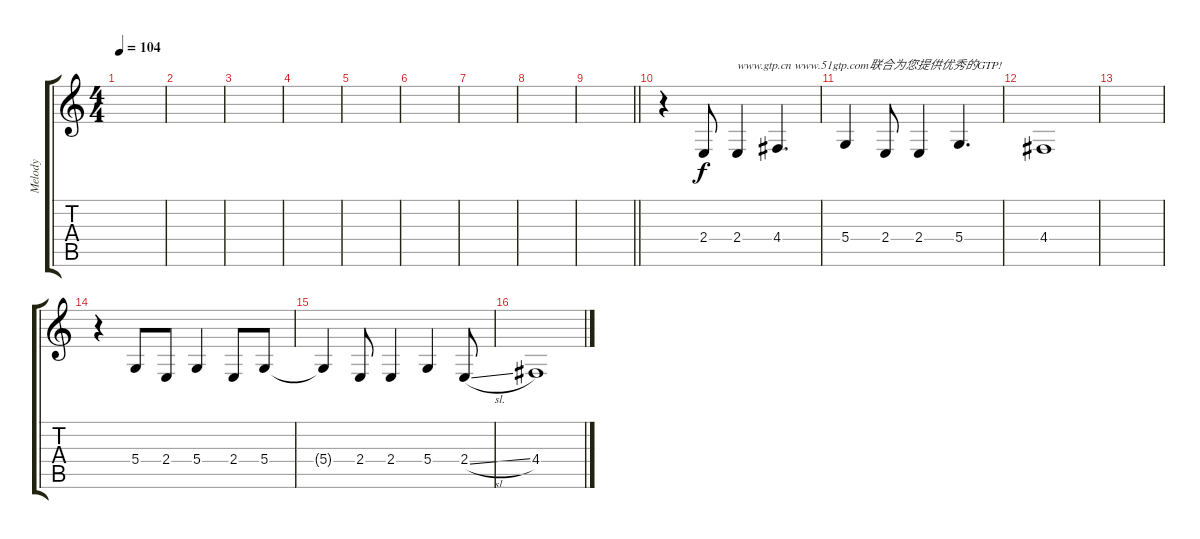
\track ("Melody" "Melody") {instrument altosax}
\staff {score tabs}
\tuning (E4 B3 G3 D3 A2 E2) {hide}
\ts (4 4)
\tempo 104
\clef g2
\ks c
|
|
|
|
|
|
|
|
\barLineRight lightlight
|
r.4{volume 9} 2.4.8 2.4.4{txt "www.gtp.cn www.51gtp.com联合为您提供优秀的GTP!"} 4.4.4{d} |
5.4.4 2.4.8 2.4.4 5.4.4{d} |
4.4.1 |
|
r.4 5.4.8 2.4.8 5.4.4 2.4.8 5.4.8 |
5.4{t}.4 2.4.8 2.4.4 5.4.4 2.4{sl}.8 |
4.4.1
